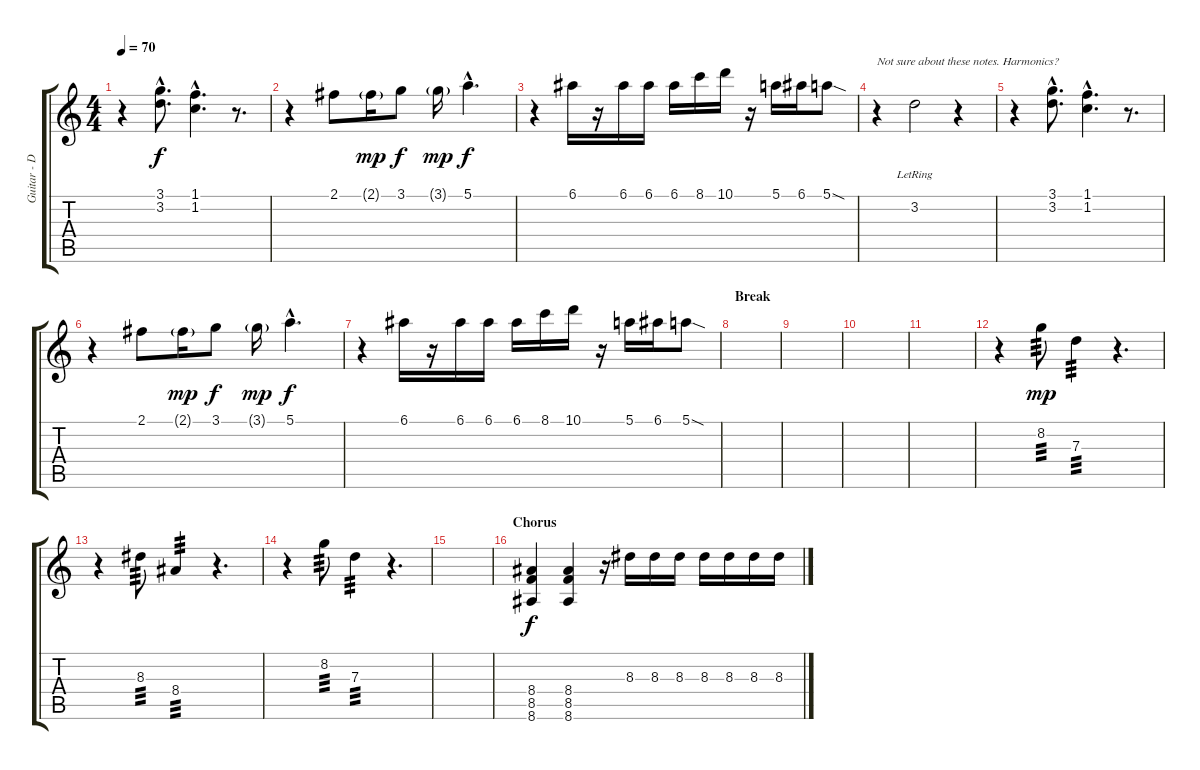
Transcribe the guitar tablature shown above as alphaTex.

\track ("Guitar - Dave" "Guitar - D") {instrument electricguitarclean}
\staff {score tabs}
\tuning (E4 B3 G3 D3 A2 D2) {hide}
\ts (4 4)
\tempo 70
\clef g2
\ks c
r.4{dy f} (3.1{hac} 3.2{hac}).8{d} (1.1{hac} 1.2{hac}).4{d} r.8{d} |
r.4 2.1.8 2.1{g}.16{dy mp} 3.1.8{dy f} 3.1{g}.16{dy mp} 5.1{hac}.4{d dy f} |
r.4 6.1.16 r.16 6.1.16 6.1.16 6.1.16 8.1.16 10.1.16 r.16 5.1.16 6.1.16 5.1{sod}.8 |
r.4{txt "Not sure about these notes. Harmonics?"} 3.2{lr}.2 r.4 |
r.4 (3.1{hac} 3.2{hac}).8{d} (1.1{hac} 1.2{hac}).4{d} r.8{d} |
r.4 2.1.8 2.1{g}.16{dy mp} 3.1.8{dy f} 3.1{g}.16{dy mp} 5.1{hac}.4{d dy f} |
r.4 6.1.16 r.16 6.1.16 6.1.16 6.1.16 8.1.16 10.1.16 r.16 5.1.16 6.1.16 5.1{sod}.8 |
\section ("" "Break")
|
|
|
|
r.4 8.2.8{tp 3 dy mp} 7.3.4{tp 3} r.4{d} |
r.4 8.3.8{tp 3} 8.4.4{tp 3} r.4{d} |
r.4 8.2.8{tp 3} 7.3.4{tp 3} r.4{d} |
|
\section ("" "Chorus")
(8.4 8.5 8.6).4{dy f instrument distortionguitar} (8.4 8.5 8.6).4 r.16 8.3.16 8.3.16 8.3.16 8.3.16 8.3.16 8.3.16 8.3.16
